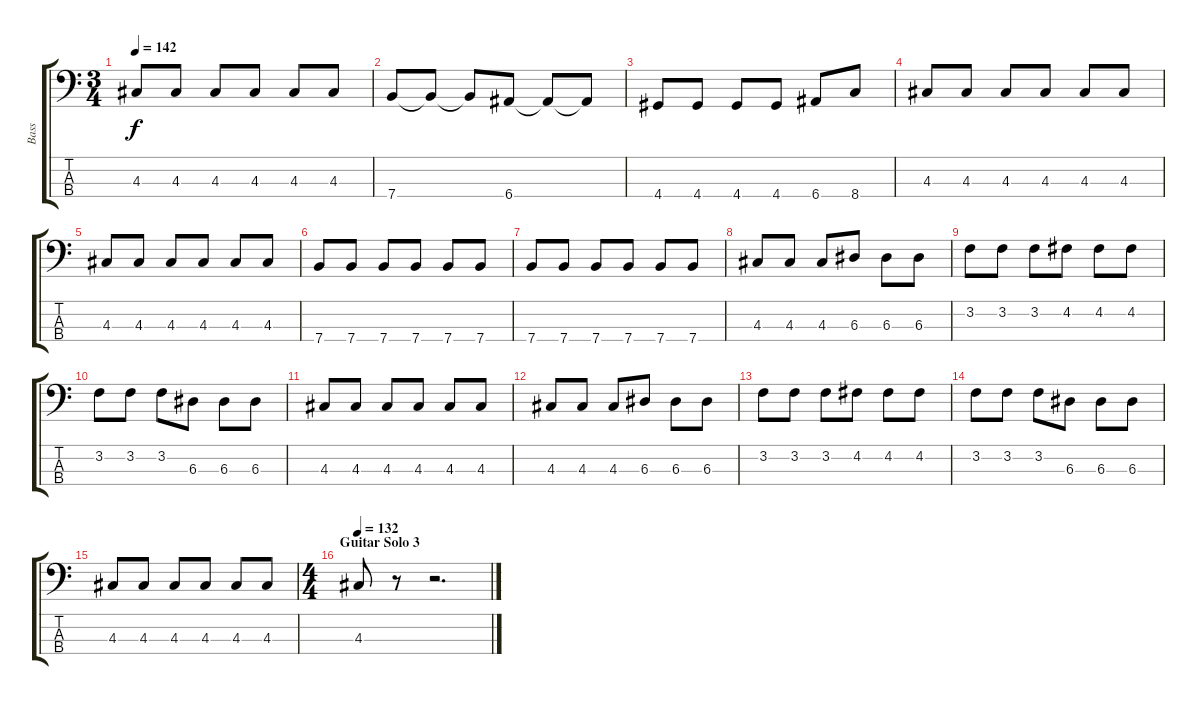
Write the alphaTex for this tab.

\track ("Bass" "Bass") {instrument electricbasspick}
\staff {score tabs}
\tuning (G2 D2 A1 E1) {hide}
\ts (3 4)
\tempo 142
\clef f4
\ks c
4.3.8{dy f} 4.3.8 4.3.8 4.3.8 4.3.8 4.3.8 |
7.4.8 7.4{t}.8 7.4{t}.8 6.4.8 6.4{t}.8 6.4{t}.8 |
4.4.8 4.4.8 4.4.8 4.4.8 6.4.8 8.4.8 |
4.3.8 4.3.8 4.3.8 4.3.8 4.3.8 4.3.8 |
4.3.8 4.3.8 4.3.8 4.3.8 4.3.8 4.3.8 |
7.4.8 7.4.8 7.4.8 7.4.8 7.4.8 7.4.8 |
7.4.8 7.4.8 7.4.8 7.4.8 7.4.8 7.4.8 |
4.3.8 4.3.8 4.3.8 6.3.8 6.3.8 6.3.8 |
3.2.8 3.2.8 3.2.8 4.2.8 4.2.8 4.2.8 |
3.2.8 3.2.8 3.2.8 6.3.8 6.3.8 6.3.8 |
4.3.8 4.3.8 4.3.8 4.3.8 4.3.8 4.3.8 |
4.3.8 4.3.8 4.3.8 6.3.8 6.3.8 6.3.8 |
3.2.8 3.2.8 3.2.8 4.2.8 4.2.8 4.2.8 |
3.2.8 3.2.8 3.2.8 6.3.8 6.3.8 6.3.8 |
4.3.8 4.3.8 4.3.8 4.3.8 4.3.8 4.3.8 |
\ts (4 4)
\section ("" "Guitar Solo 3")
\tempo 132
4.3.8 r.8 r.2{d}
